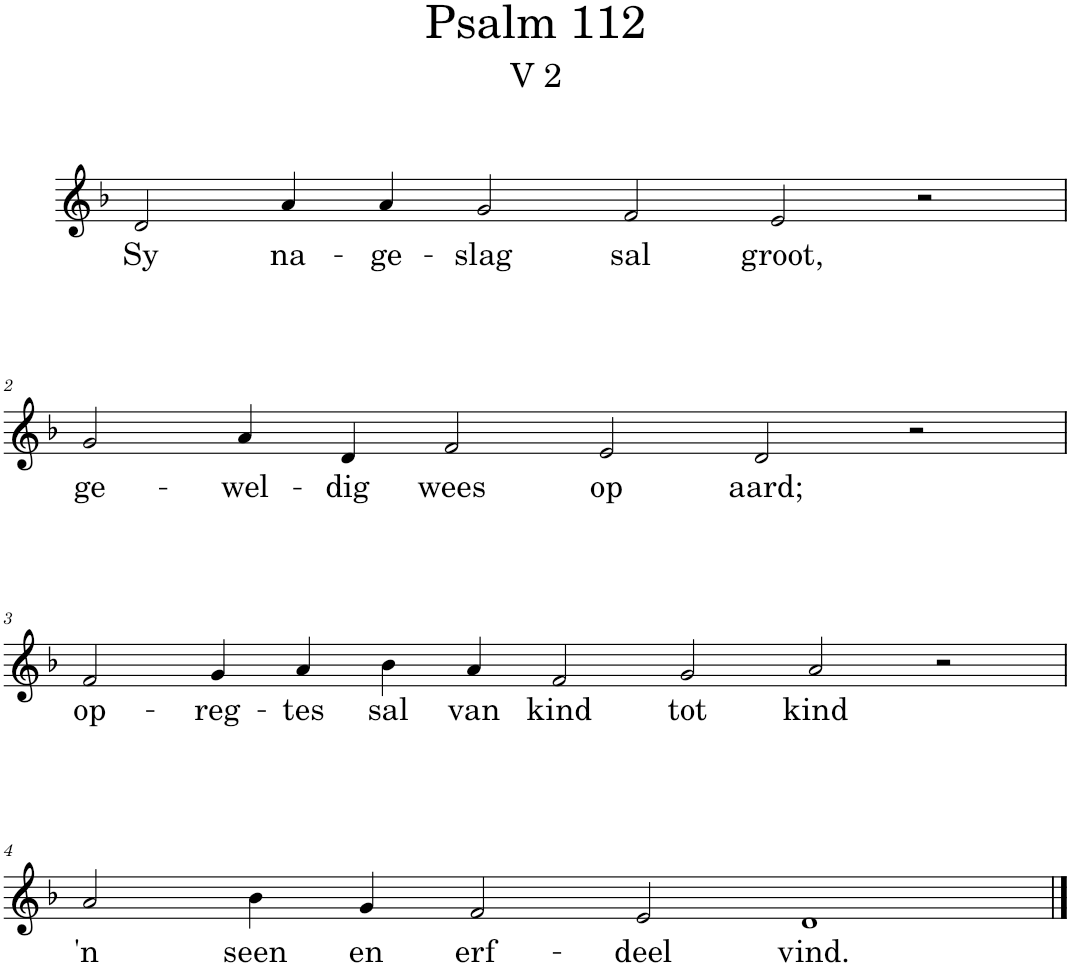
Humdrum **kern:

**kern	**text
*part1	*part1
*staff1	*staff1
*I"Pipe Organ	*
*I'Org.	*
*clefG2	*
*k[b-]	*
*M12/4	*
=1	=1
!	!LO:LY:b
2d/	Sy
!	!LO:LY:b
4a/	na-
!	!LO:LY:b
4a/	-ge-
!	!LO:LY:b
2g/	-slag
!	!LO:LY:b
2f/	sal
!	!LO:LY:b
2e/	groot,
2r	.
!!LO:LB:g=z
=2	=2
!	!LO:LY:b
2g/	ge-
!	!LO:LY:b
4a/	-wel-
!	!LO:LY:b
4d/	-dig
!	!LO:LY:b
2f/	wees
!	!LO:LY:b
2e/	op
!	!LO:LY:b
2d/	aard;
2r	.
!!LO:LB:g=z
=3	=3
*M14/4	*
!	!LO:LY:b
2f/	op-
!	!LO:LY:b
4g/	-reg-
!	!LO:LY:b
4a/	-tes
!	!LO:LY:b
4b-\	sal
!	!LO:LY:b
4a/	van
!	!LO:LY:b
2f/	kind
!	!LO:LY:b
2g/	tot
!	!LO:LY:b
2a/	kind
2r	.
!!LO:LB:g=z
=4	=4
*M12/4	*
!	!LO:LY:b
2a/	'n
!	!LO:LY:b
4b-\	seen
!	!LO:LY:b
4g/	en
!	!LO:LY:b
2f/	erf-
!	!LO:LY:b
2e/	-deel
!	!LO:LY:b
1d	vind.
==	==
*-	*-
